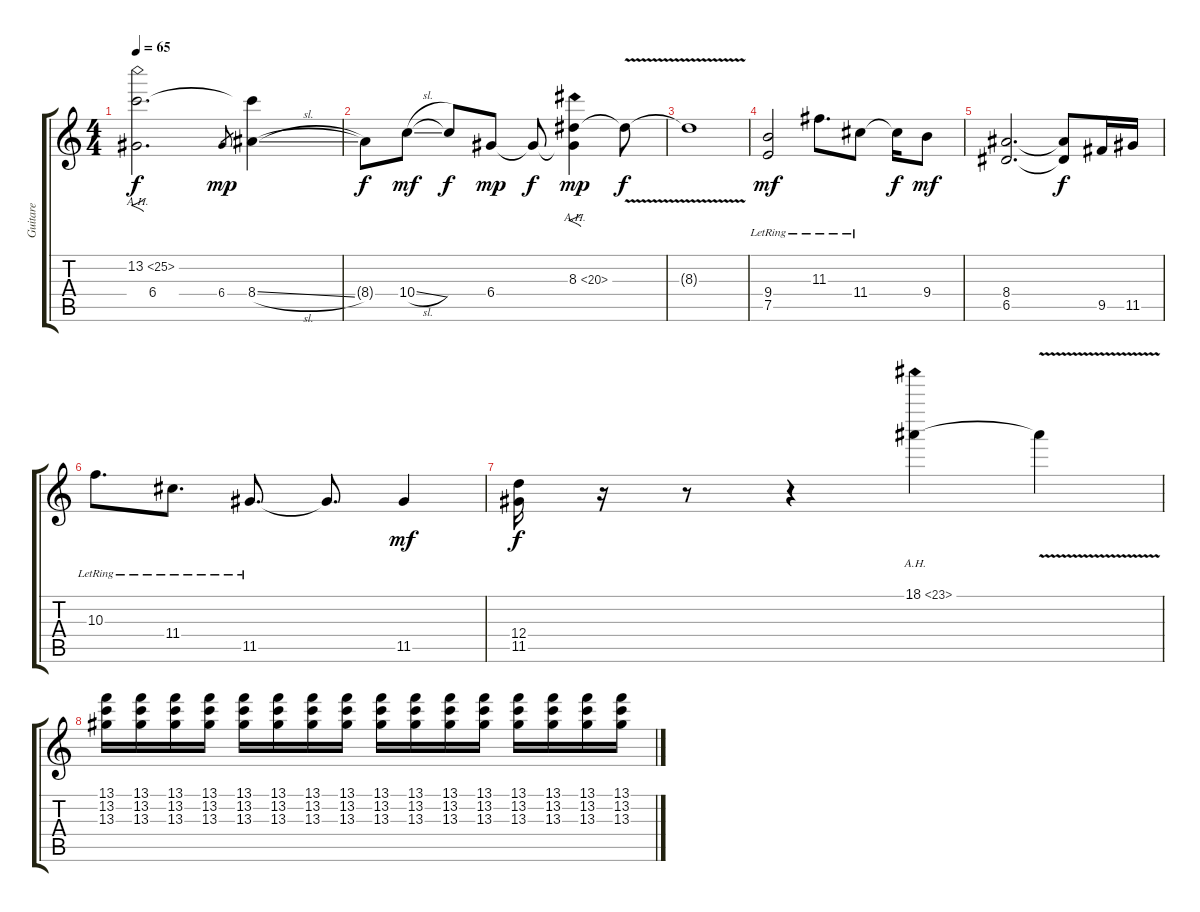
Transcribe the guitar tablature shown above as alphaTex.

\track ("Guitare" "Guitare") {instrument distortionguitar}
\staff {score tabs}
\tuning (E4 B3 G3 D3 A2 E2) {hide}
\ts (4 4)
\tempo 65
\clef g2
\ks c
(13.2{ah 12} 6.4).2{f d dy f} 6.4.8{gr dy mp} (13.2{t} 8.4{sl}).4 |
8.4{t}.8{dy f} 10.4{sl}.8{dy mf} 10.4{t}.8{dy f} 6.4.8{dy mp} 6.4{t}.8{dy f} (8.3{ah 12} 6.4{t}).4{f dy mp} 8.3{v t}.8{dy f} |
8.3{t}.1 |
(9.4{lr} 7.5{lr}).2{dy mf} 11.3{lr}.8{d} 11.4{lr}.8 11.4{t}.16{dy f} 9.4.8{dy mf} |
(8.4 6.5).2{d} (8.4{t} 6.5{t}).8{dy f} 9.5.16 11.5.16 |
10.3{lr}.8{d} 11.4{lr}.8{d} 11.5{lr}.8{d} 11.5{t}.8{d} 11.5.4{dy mf} |
(12.4 11.5).16{dy f} r.16 r.8 r.4 18.1{ah 5}.4 18.1{v t}.4 |
(13.1 13.2 13.3).16 (13.1 13.2 13.3).16 (13.1 13.2 13.3).16 (13.1 13.2 13.3).16 (13.1 13.2 13.3).16 (13.1 13.2 13.3).16 (13.1 13.2 13.3).16 (13.1 13.2 13.3).16 (13.1 13.2 13.3).16 (13.1 13.2 13.3).16 (13.1 13.2 13.3).16 (13.1 13.2 13.3).16 (13.1 13.2 13.3).16 (13.1 13.2 13.3).16 (13.1 13.2 13.3).16 (13.1 13.2 13.3).16
